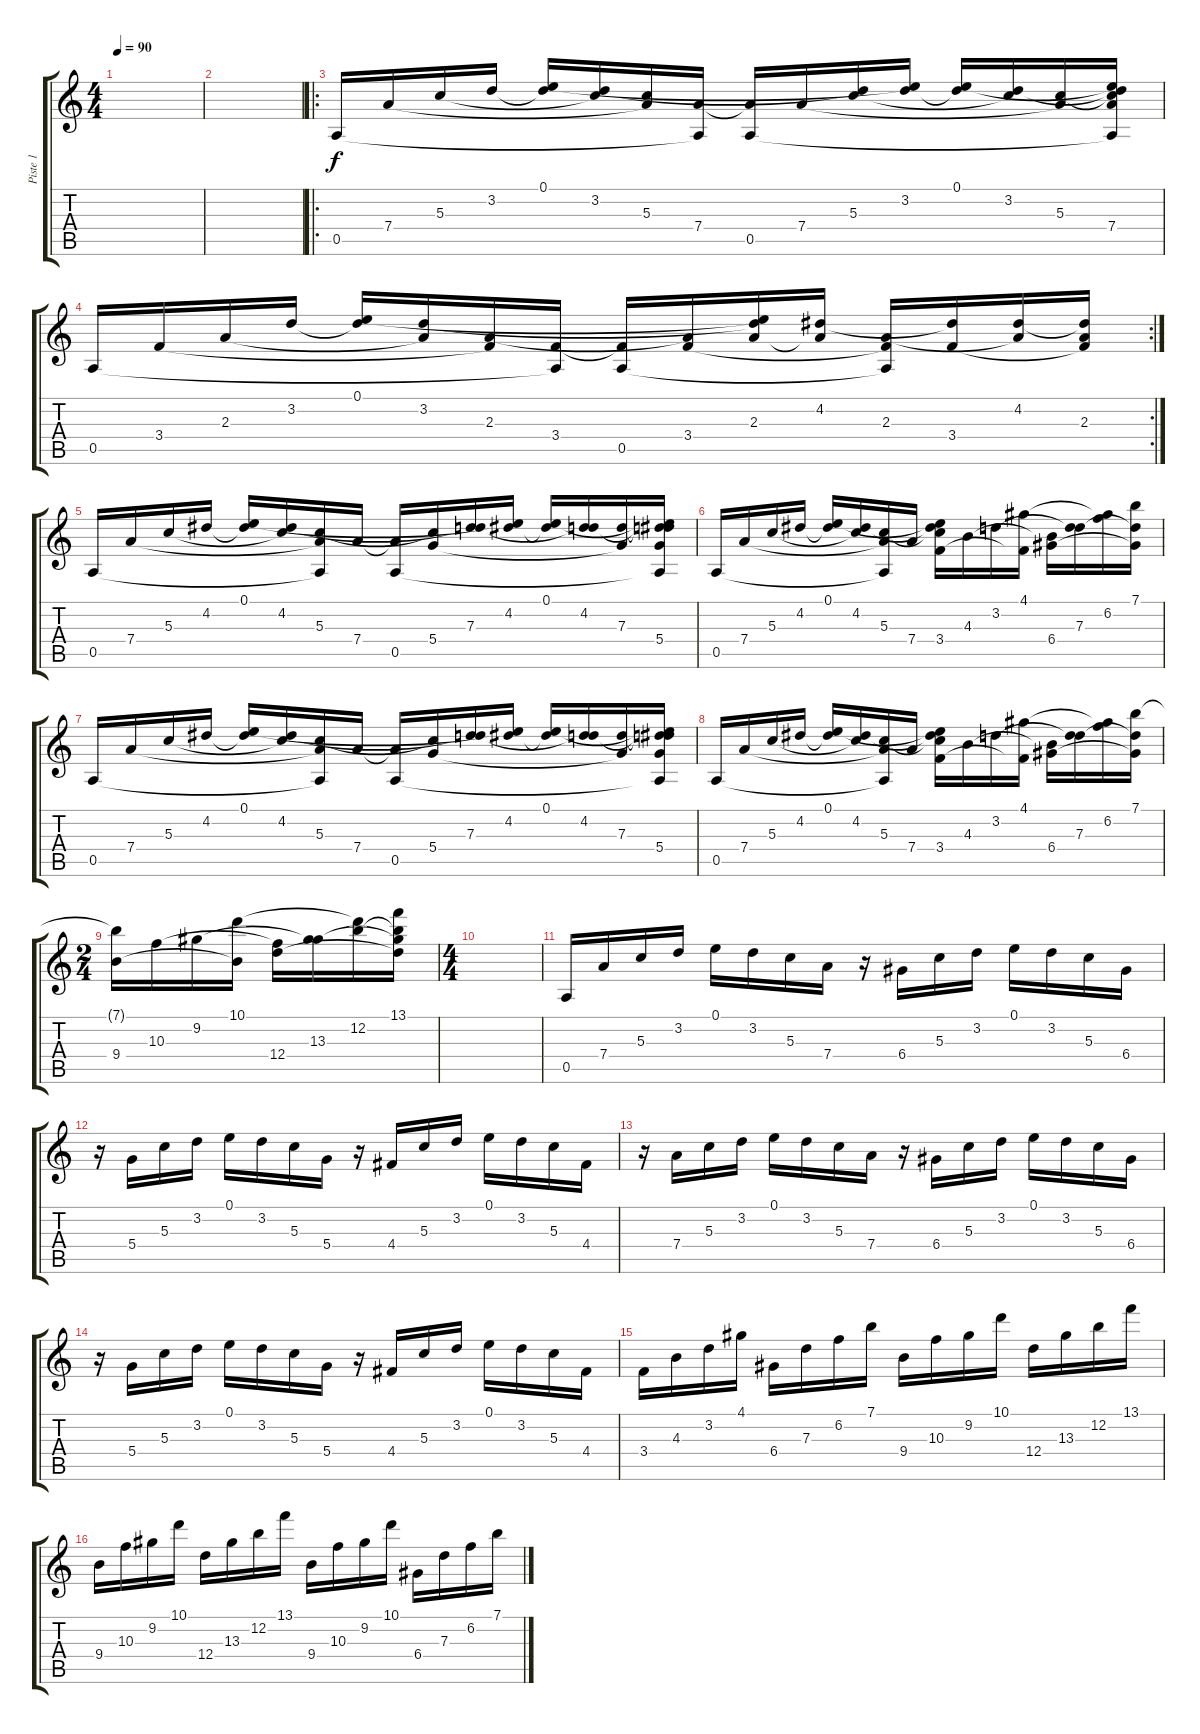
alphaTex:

\track ("Piste 1" "Piste 1") {instrument electricguitarclean}
\staff {score tabs}
\tuning (E4 B3 G3 D3 A2 E2) {hide}
\ts (4 4)
\tempo 90
\clef g2
\ks c
|
|
\ro
0.5.16 7.4.16 5.3.16 3.2.16 (0.1 3.2{t}).16 (3.2 5.3{t}).16 (5.3 7.4{t}).16 (7.4 0.5{t}).16 (7.4{t} 0.5).16 7.4.16 (3.2{t} 5.3).16 (0.1{t} 3.2).16 (0.1 3.2{t}).16 (3.2 5.3{t}).16 (5.3 7.4{t}).16 (0.1{t} 3.2{t} 5.3{t} 7.4 0.5{t}).16 |
\rc 2
0.5.16 3.4.16 2.3.16 3.2.16 (0.1 3.2{t}).16 (3.2 2.3{t}).16 (2.3 3.4{t}).16 (3.4 0.5{t}).16 (3.4{t} 0.5).16 (2.3{t} 3.4).16 (0.1{t} 3.2{t} 2.3).16 (4.2 2.3{t}).16 (2.3 3.4{t} 0.5{t}).16 (4.2{t} 3.4).16 (4.2 2.3{t}).16 (4.2{t} 2.3 3.4{t}).16 |
0.5.16 7.4.16 5.3.16 4.2.16 (0.1 4.2{t}).16 (4.2 5.3{t}).16 (5.3 7.4{t} 0.5{t}).16 7.4.16 (7.4{t} 0.5).16 (5.3{t} 5.4).16 (4.2{t} 7.3).16 (0.1{t} 4.2).16 (0.1 4.2{t}).16 (4.2 7.3{t}).16 (7.3 5.4{t}).16 (0.1{t} 4.2{t} 7.3{t} 5.4 0.5{t}).16 |
0.5.16 7.4.16 5.3.16 4.2.16 (0.1 4.2{t}).16 (4.2 5.3{t}).16 (5.3 7.4{t} 0.5{t}).16 7.4.16 (0.1{t} 4.2{t} 5.3{t} 3.4).16 4.3.16 3.2.16 (4.1 3.4{t}).16 (4.3{t} 6.4).16 (3.2{t} 7.3).16 (4.1{t} 6.2).16 (7.1 7.3{t} 6.4{t}).16 |
0.5.16 7.4.16 5.3.16 4.2.16 (0.1 4.2{t}).16 (4.2 5.3{t}).16 (5.3 7.4{t} 0.5{t}).16 7.4.16 (7.4{t} 0.5).16 (5.3{t} 5.4).16 (4.2{t} 7.3).16 (0.1{t} 4.2).16 (0.1 4.2{t}).16 (4.2 7.3{t}).16 (7.3 5.4{t}).16 (0.1{t} 4.2{t} 7.3{t} 5.4 0.5{t}).16 |
0.5.16 7.4.16 5.3.16 4.2.16 (0.1 4.2{t}).16 (4.2 5.3{t}).16 (5.3 7.4{t} 0.5{t}).16 7.4.16 (0.1{t} 4.2{t} 5.3{t} 3.4).16 4.3.16 3.2.16 (4.1 3.4{t}).16 (4.3{t} 6.4).16 (3.2{t} 7.3).16 (4.1{t} 6.2).16 (7.1 7.3{t} 6.4{t}).16 |
\ts (2 4)
(7.1{t} 9.4).16 10.3.16 9.2.16 (10.1 9.4{t}).16 (10.3{t} 12.4).16 (9.2{t} 13.3).16 (10.1{t} 12.2).16 (13.1 12.2{t} 13.3{t} 12.4{t}).16 |
\ts (4 4)
|
0.5.16 7.4.16 5.3.16 3.2.16 0.1.16 3.2.16 5.3.16 7.4.16 r.16 6.4.16 5.3.16 3.2.16 0.1.16 3.2.16 5.3.16 6.4.16 |
r.16 5.4.16 5.3.16 3.2.16 0.1.16 3.2.16 5.3.16 5.4.16 r.16 4.4.16 5.3.16 3.2.16 0.1.16 3.2.16 5.3.16 4.4.16 |
r.16 7.4.16 5.3.16 3.2.16 0.1.16 3.2.16 5.3.16 7.4.16 r.16 6.4.16 5.3.16 3.2.16 0.1.16 3.2.16 5.3.16 6.4.16 |
r.16 5.4.16 5.3.16 3.2.16 0.1.16 3.2.16 5.3.16 5.4.16 r.16 4.4.16 5.3.16 3.2.16 0.1.16 3.2.16 5.3.16 4.4.16 |
3.4.16 4.3.16 3.2.16 4.1.16 6.4.16 7.3.16 6.2.16 7.1.16 9.4.16 10.3.16 9.2.16 10.1.16 12.4.16 13.3.16 12.2.16 13.1.16 |
9.4.16 10.3.16 9.2.16 10.1.16 12.4.16 13.3.16 12.2.16 13.1.16 9.4.16 10.3.16 9.2.16 10.1.16 6.4.16 7.3.16 6.2.16 7.1.16
